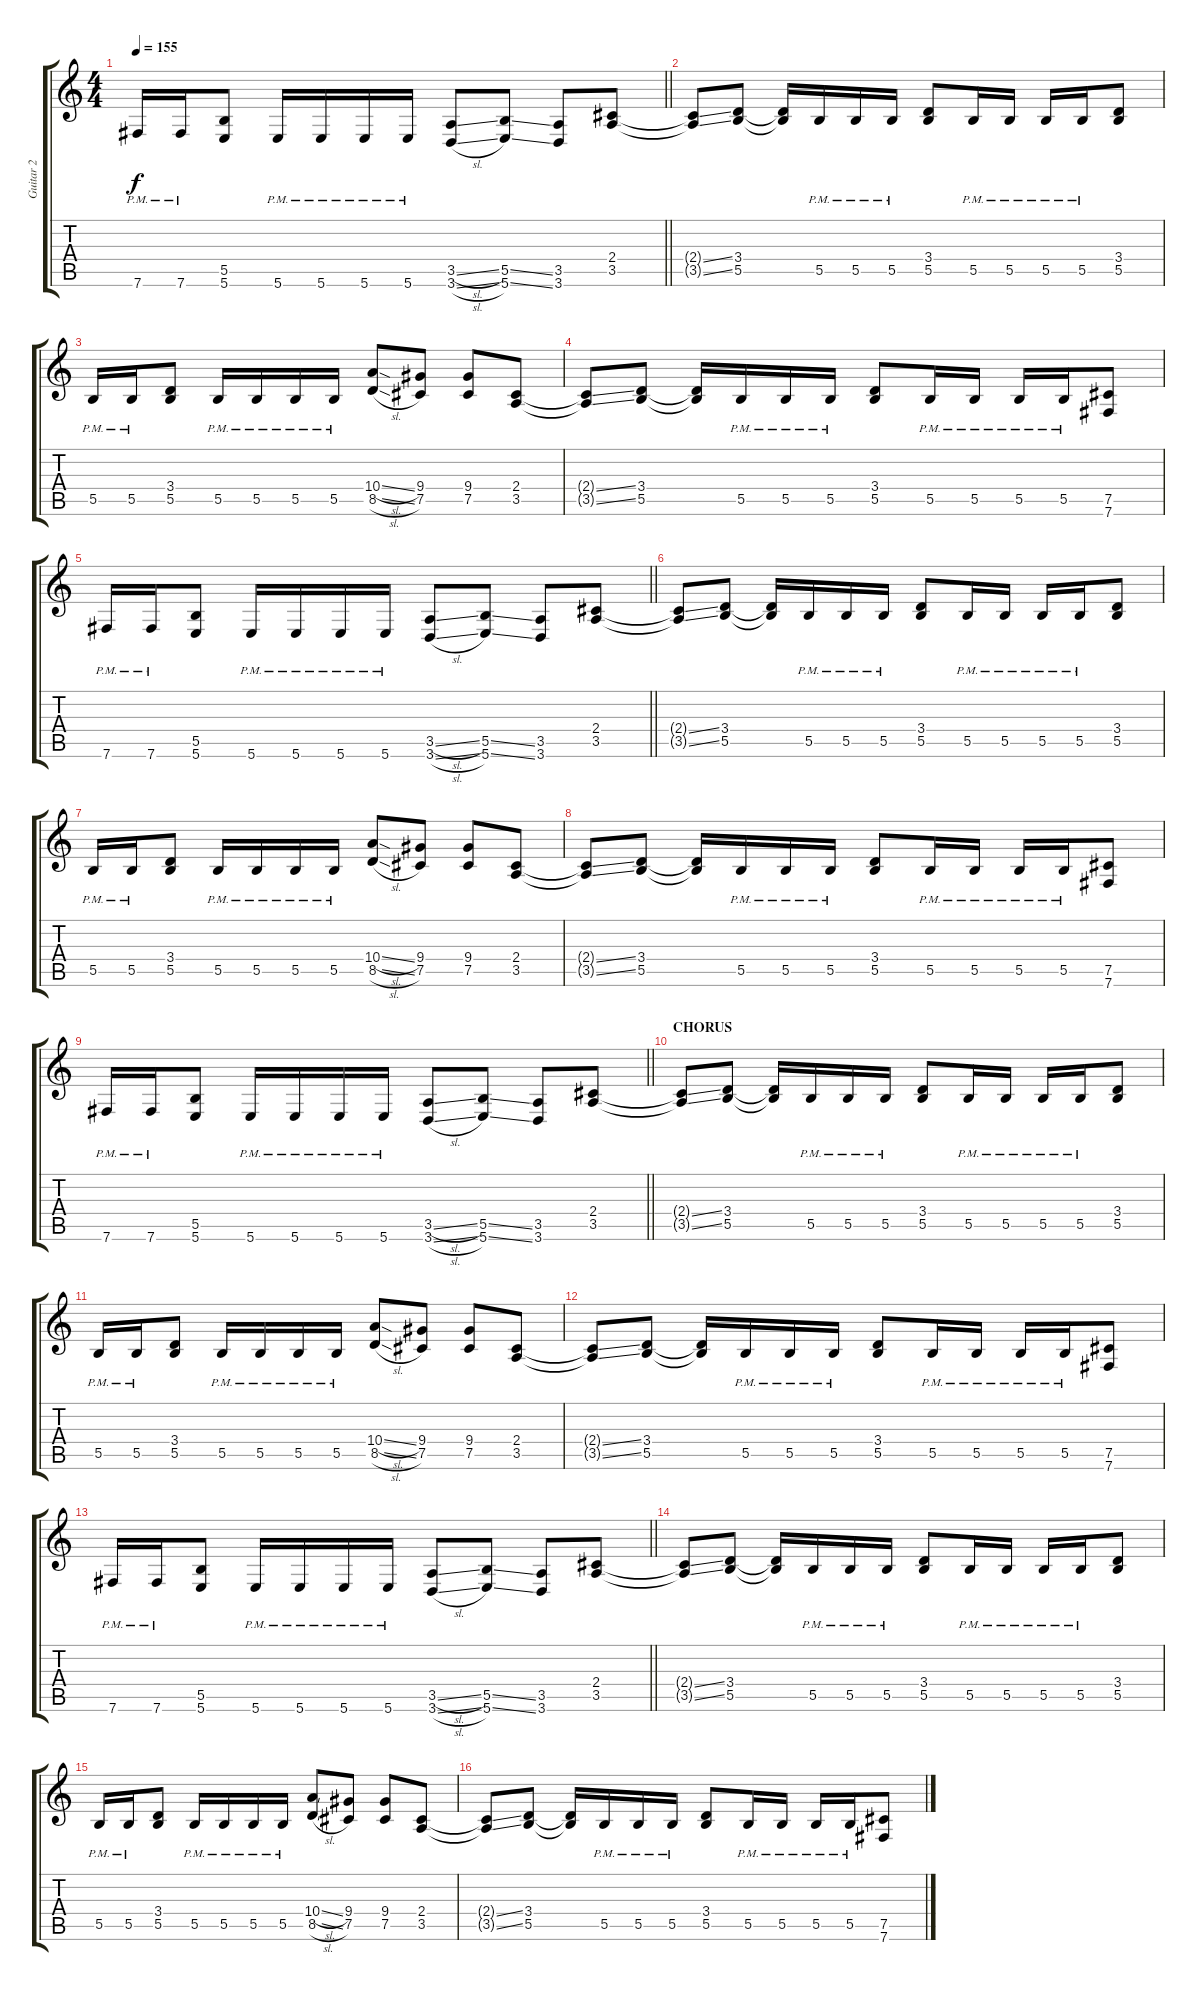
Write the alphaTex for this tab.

\track ("Guitar 2" "Guitar 2") {instrument distortionguitar}
\staff {score tabs}
\tuning (Db4 Ab3 E3 B2 Gb2 B1) {hide}
\ts (4 4)
\tempo 155
\clef g2
\barLineRight lightlight
\ks c
7.6{pm}.16{dy f} 7.6{pm}.16 (5.5 5.6).8 5.6{pm}.16 5.6{pm}.16 5.6{pm}.16 5.6{pm}.16 (3.5{sl} 3.6{sl}).8 (5.5{ss} 5.6{ss}).8 (3.5 3.6).8 (2.4 3.5).8 |
(2.4{ss t} 3.5{ss t}).8 (3.4 5.5).8 (3.4{t} 5.5{t}).16 5.5{pm}.16 5.5{pm}.16 5.5{pm}.16 (3.4 5.5).8 5.5{pm}.16 5.5{pm}.16 5.5{pm}.16 5.5{pm}.16 (3.4 5.5).8 |
5.5{pm}.16 5.5{pm}.16 (3.4 5.5).8 5.5{pm}.16 5.5{pm}.16 5.5{pm}.16 5.5{pm}.16 (10.4{sl} 8.5{sl}).8 (9.4 7.5).8 (9.4 7.5).8 (2.4 3.5).8 |
(2.4{ss t} 3.5{ss t}).8 (3.4 5.5).8 (3.4{t} 5.5{t}).16 5.5{pm}.16 5.5{pm}.16 5.5{pm}.16 (3.4 5.5).8 5.5{pm}.16 5.5{pm}.16 5.5{pm}.16 5.5{pm}.16 (7.5 7.6).8 |
\barLineRight lightlight
7.6{pm}.16 7.6{pm}.16 (5.5 5.6).8 5.6{pm}.16 5.6{pm}.16 5.6{pm}.16 5.6{pm}.16 (3.5{sl} 3.6{sl}).8 (5.5{ss} 5.6{ss}).8 (3.5 3.6).8 (2.4 3.5).8 |
(2.4{ss t} 3.5{ss t}).8 (3.4 5.5).8 (3.4{t} 5.5{t}).16 5.5{pm}.16 5.5{pm}.16 5.5{pm}.16 (3.4 5.5).8 5.5{pm}.16 5.5{pm}.16 5.5{pm}.16 5.5{pm}.16 (3.4 5.5).8 |
5.5{pm}.16 5.5{pm}.16 (3.4 5.5).8 5.5{pm}.16 5.5{pm}.16 5.5{pm}.16 5.5{pm}.16 (10.4{sl} 8.5{sl}).8 (9.4 7.5).8 (9.4 7.5).8 (2.4 3.5).8 |
(2.4{ss t} 3.5{ss t}).8 (3.4 5.5).8 (3.4{t} 5.5{t}).16 5.5{pm}.16 5.5{pm}.16 5.5{pm}.16 (3.4 5.5).8 5.5{pm}.16 5.5{pm}.16 5.5{pm}.16 5.5{pm}.16 (7.5 7.6).8 |
\barLineRight lightlight
7.6{pm}.16 7.6{pm}.16 (5.5 5.6).8 5.6{pm}.16 5.6{pm}.16 5.6{pm}.16 5.6{pm}.16 (3.5{sl} 3.6{sl}).8 (5.5{ss} 5.6{ss}).8 (3.5 3.6).8 (2.4 3.5).8 |
\section ("" "CHORUS")
(2.4{ss t} 3.5{ss t}).8{balance 16} (3.4 5.5).8 (3.4{t} 5.5{t}).16 5.5{pm}.16 5.5{pm}.16 5.5{pm}.16 (3.4 5.5).8 5.5{pm}.16 5.5{pm}.16 5.5{pm}.16 5.5{pm}.16 (3.4 5.5).8 |
5.5{pm}.16 5.5{pm}.16 (3.4 5.5).8 5.5{pm}.16 5.5{pm}.16 5.5{pm}.16 5.5{pm}.16 (10.4{sl} 8.5{sl}).8 (9.4 7.5).8 (9.4 7.5).8 (2.4 3.5).8 |
(2.4{ss t} 3.5{ss t}).8 (3.4 5.5).8 (3.4{t} 5.5{t}).16 5.5{pm}.16 5.5{pm}.16 5.5{pm}.16 (3.4 5.5).8 5.5{pm}.16 5.5{pm}.16 5.5{pm}.16 5.5{pm}.16 (7.5 7.6).8 |
\barLineRight lightlight
7.6{pm}.16 7.6{pm}.16 (5.5 5.6).8 5.6{pm}.16 5.6{pm}.16 5.6{pm}.16 5.6{pm}.16 (3.5{sl} 3.6{sl}).8 (5.5{ss} 5.6{ss}).8 (3.5 3.6).8 (2.4 3.5).8 |
(2.4{ss t} 3.5{ss t}).8 (3.4 5.5).8 (3.4{t} 5.5{t}).16 5.5{pm}.16 5.5{pm}.16 5.5{pm}.16 (3.4 5.5).8 5.5{pm}.16 5.5{pm}.16 5.5{pm}.16 5.5{pm}.16 (3.4 5.5).8 |
5.5{pm}.16 5.5{pm}.16 (3.4 5.5).8 5.5{pm}.16 5.5{pm}.16 5.5{pm}.16 5.5{pm}.16 (10.4{sl} 8.5{sl}).8 (9.4 7.5).8 (9.4 7.5).8 (2.4 3.5).8 |
(2.4{ss t} 3.5{ss t}).8 (3.4 5.5).8 (3.4{t} 5.5{t}).16 5.5{pm}.16 5.5{pm}.16 5.5{pm}.16 (3.4 5.5).8 5.5{pm}.16 5.5{pm}.16 5.5{pm}.16 5.5{pm}.16 (7.5 7.6).8
